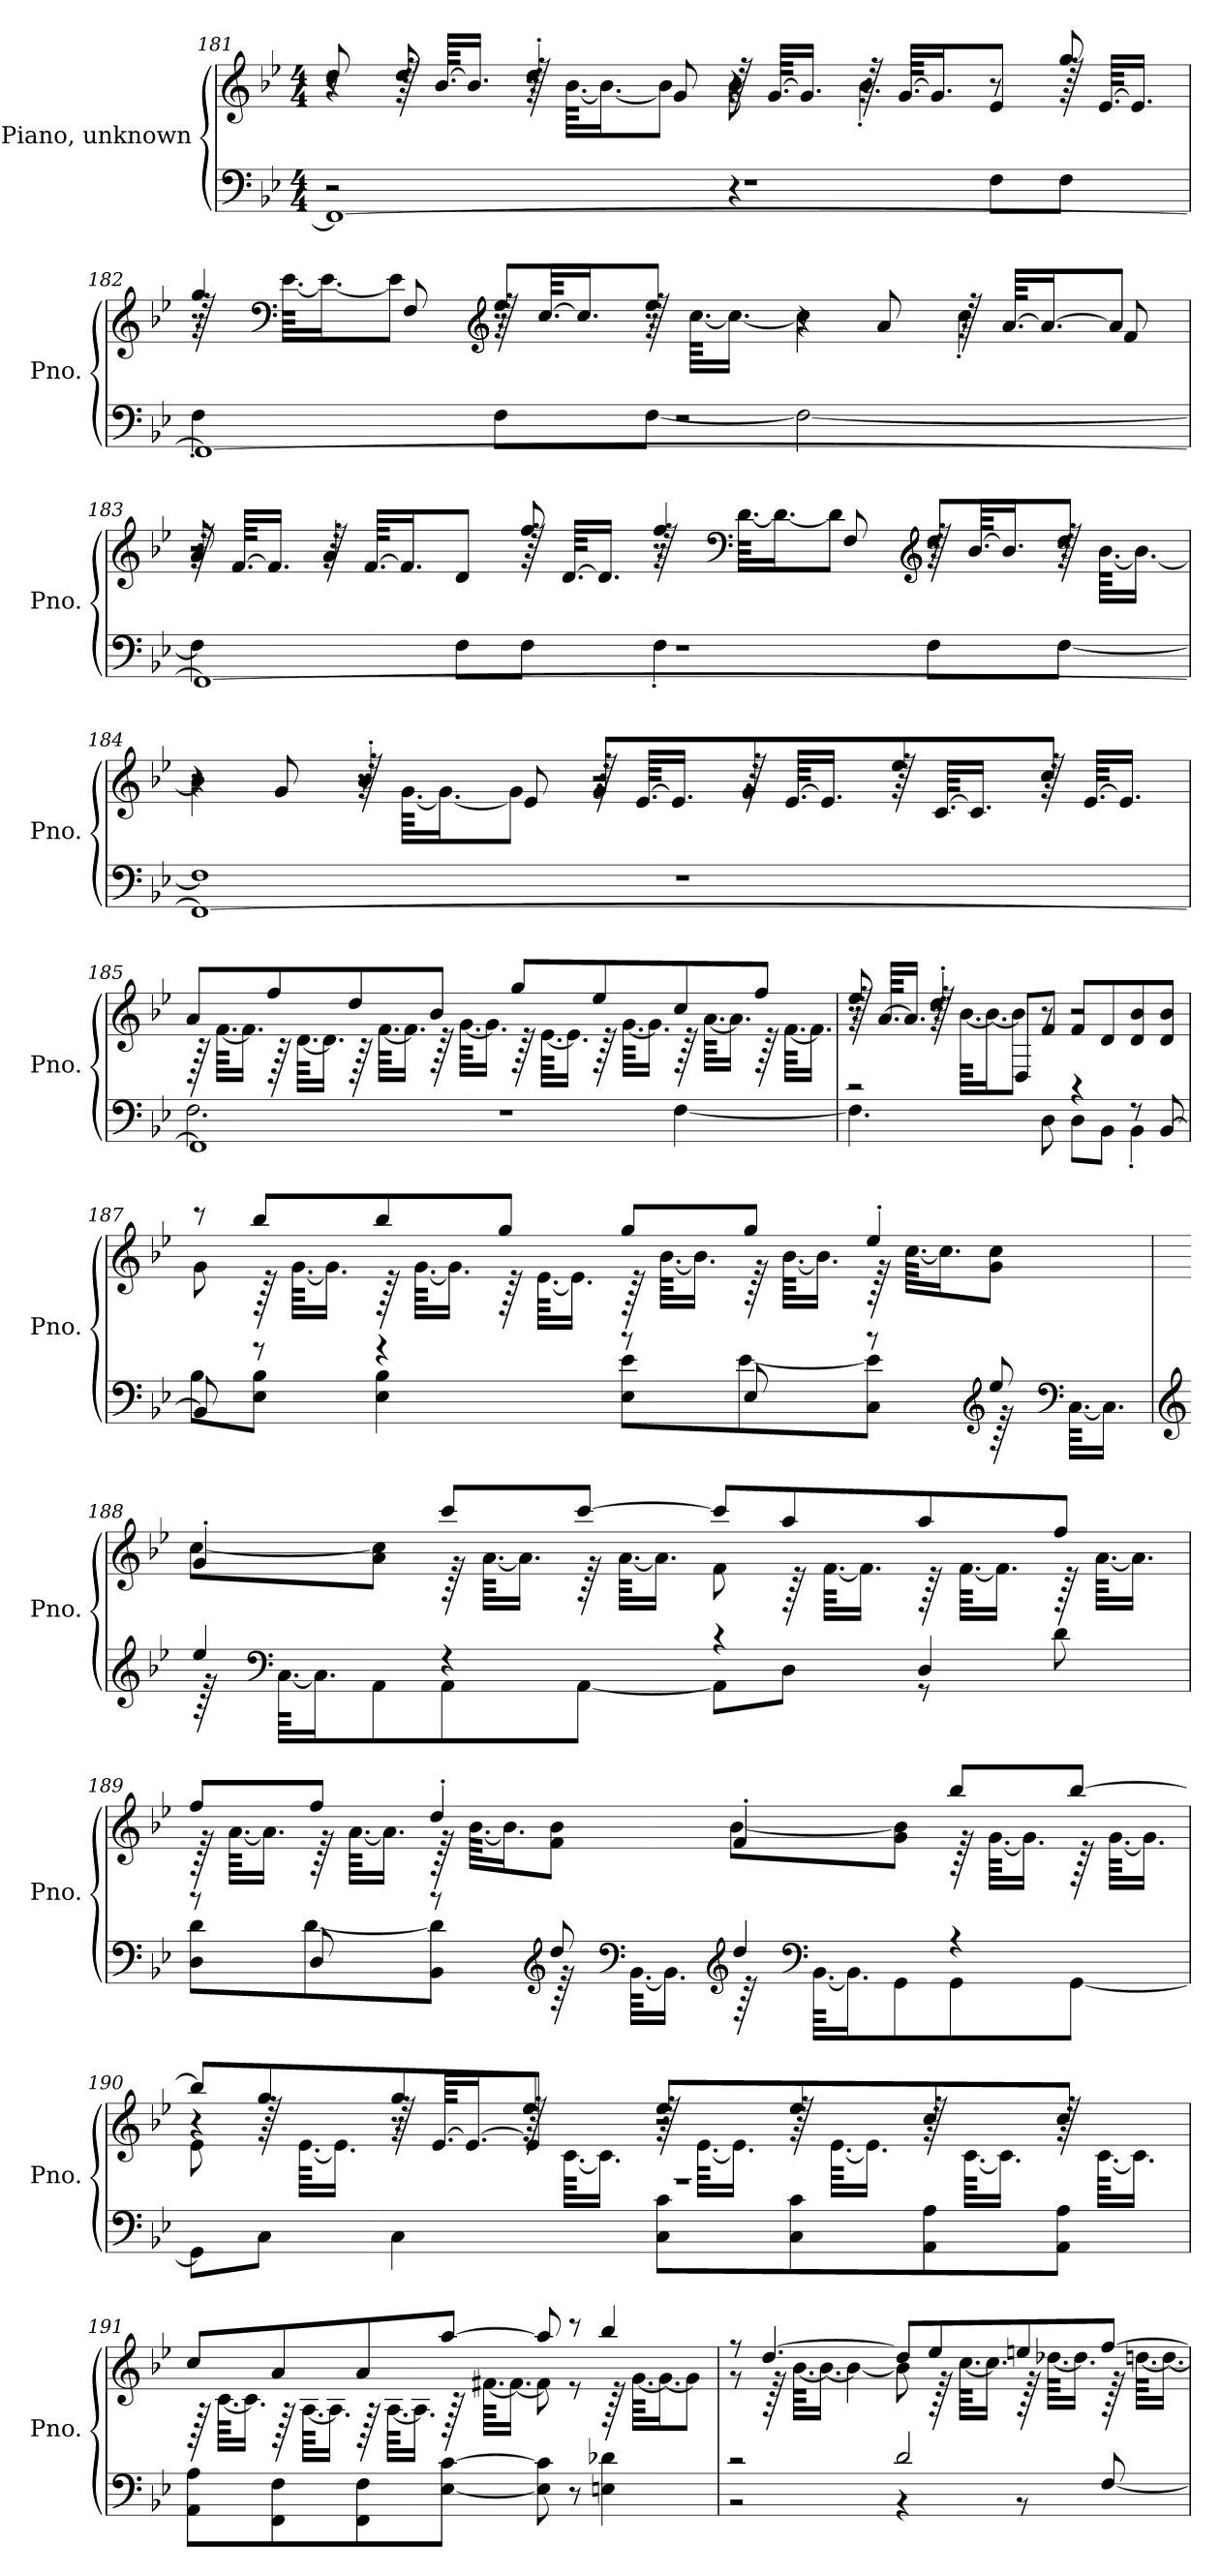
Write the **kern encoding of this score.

**kern	**kern
*part1	*part1
*staff2	*staff1
*I"Piano, unknown	*
*I'Pno.	*
!!LO:LB:g=z
*clefF4	*clefG2
*k[b-e-]	*k[b-e-]
*M4/4	*M4/4
=181	=181
*^	*^
*	*^	*	*^
1r	2r	1FF_	8r	4r	8dd/
.	.	.	8dd/	.	128r
.	.	.	.	.	[64.b-/KKLL
.	.	.	.	.	16.b-/JJ]
.	.	.	4dd'/	128r	8r
.	.	.	.	[64.b-\KKLL	.
.	.	.	.	16.b-\J_	.
.	.	.	.	8b-\J]	8g/
.	4r	.	4r	8b-\	128r
.	.	.	.	.	[64.g/KKLL
.	.	.	.	.	16.g/JJ]
.	.	.	.	4.b-'\	128r
.	.	.	.	.	[64.g/KKLL
.	.	.	.	.	16.g/J]
.	8F\L	.	8r	.	8e-/J
.	8F\J	.	8gg/	.	128r
.	.	.	.	.	[64.e-/KKLL
.	.	.	.	.	16.e-/JJ]
!!LO:LB:g=z	!!	!!
=182	=182	=182	=182	=182	=182
1r	4F'\	1FF_	4gg/	128r	8r
*	*	*	*clefF4	*	*
.	.	.	.	[64.e-\KKLL	.
.	.	.	.	16.e-\J_	.
.	.	.	.	8e-\J]	8F/
*	*	*	*clefG2	*	*
.	8F\L	.	8ee-/L	8r	128r
.	.	.	.	.	[64.cc/KKLL
.	.	.	.	.	16.cc/JJ]
.	[8F\J	.	8ee-/J	128r	8r
.	.	.	.	[64.cc\KKLL	.
.	.	.	.	16.cc\JJ_	.
.	2F\_	.	4r	4cc\]	8r
.	.	.	.	.	8a/
.	.	.	128r	4cc'\	8r
.	.	.	[64.a/KKLL	.	.
.	.	.	16.a/J_	.	.
.	.	.	8a/J]	.	8f/
!!LO:LB:g=z	!!	!!
=183	=183	=183	=183	=183	=183
1r	4F\]	1FF_	8a/	2r	128r
.	.	.	.	.	[64.f/KKLL
.	.	.	.	.	16.f/JJ]
.	.	.	4a/	.	128r
.	.	.	.	.	[64.f/KKLL
.	.	.	.	.	16.f/J]
.	8F\L	.	.	.	8d/J
.	8F\J	.	8ff/	.	128r
.	.	.	.	.	[64.d/KKLL
.	.	.	.	.	16.d/JJ]
.	4F'\	.	4ff/	128r	8r
*	*	*	*clefF4	*	*
.	.	.	.	[64.d\KKLL	.
.	.	.	.	16.d\J_	.
.	.	.	.	8d\J]	8F/
*	*	*	*clefG2	*	*
.	8F\L	.	8dd/L	8r	128r
.	.	.	.	.	[64.b-/KKLL
.	.	.	.	.	16.b-/JJ]
.	[8F\J	.	8dd/J	128r	8r
.	.	.	.	[64.b-\KKLL	.
.	.	.	.	16.b-\JJ_	.
!!LO:LB:g=z	!!	!!
=184	=184	=184	=184	=184	=184
1r	1F]	1FF_	4r	4b-\]	8r
.	.	.	.	.	8g/
.	.	.	4b-'/	128r	8r
.	.	.	.	[64.g\KKLL	.
.	.	.	.	16.g\J_	.
.	.	.	.	8g\J]	8e-/
.	.	.	8g/L	2r	128r
.	.	.	.	.	[64.e-/KKLL
.	.	.	.	.	16.e-/JJ]
.	.	.	8g/	.	128r
.	.	.	.	.	[64.e-/KKLL
.	.	.	.	.	16.e-/JJ]
.	.	.	8ee-/	.	128r
.	.	.	.	.	[64.c/KKLL
.	.	.	.	.	16.c/JJ]
.	.	.	8cc/J	.	128r
.	.	.	.	.	[64.e-/KKLL
.	.	.	.	.	16.e-/JJ]
*	*	*	*	*v	*v
!!LO:PB:g=z
=185	=185	=185	=185	=185
1r	2.F\	1FF]	8a/L	128r
.	.	.	.	[64.f\KKLL
.	.	.	.	16.f\JJ]
.	.	.	8ff/	128r
.	.	.	.	[64.d\KKLL
.	.	.	.	16.d\JJ]
.	.	.	8dd/	128r
.	.	.	.	[64.f\KKLL
.	.	.	.	16.f\JJ]
.	.	.	8b-/J	128r
.	.	.	.	[64.g\KKLL
.	.	.	.	16.g\JJ]
.	.	.	8gg/L	128r
.	.	.	.	[64.e-\KKLL
.	.	.	.	16.e-\JJ]
.	.	.	8ee-/	128r
.	.	.	.	[64.g\KKLL
.	.	.	.	16.g\JJ]
.	[4F\	.	8cc/	128r
.	.	.	.	[64.a\KKLL
.	.	.	.	16.a\JJ]
.	.	.	8ff/J	128r
.	.	.	.	[64.f\KKLL
.	.	.	.	16.f\JJ]
*	*v	*v	*	*
!!LO:LB:g=z
=186	=186	=186	=186
*	*	*	*^
2r	4.F\]	8ee-/	8r	128r
.	.	.	.	[64.a/KKLL
.	.	.	.	16.a/JJ]
.	.	4.dd'/	128r	8r
.	.	.	[64.b-\KKLL	.
.	.	.	16.b-\J_	.
.	.	.	8b-\J]	8D/L
.	8D\	.	8r	8f/J
4r	8D\L	2r	2r	8f/L
.	8BB-\J	.	.	8d/
8r	4BB-'\	.	.	8d/ 8b-/
[8BB-/	.	.	.	8d/ 8b-/J
*	*	*	*v	*v
!!LO:LB:g=z
=187	=187	=187	=187
8BB-/]	8B-\L	8r	8g\
8r	8E-\ 8B-\J	8bb-/L	128r
.	.	.	[64.g\KKLL
.	.	.	16.g\JJ]
4r	4E-\ 4B-\	8bb-/	128r
.	.	.	[64.g\KKLL
.	.	.	16.g\JJ]
.	.	8gg/J	128r
.	.	.	[64.e-\KKLL
.	.	.	16.e-\JJ]
8r	8E-\ 8e-\L	8gg/L	128r
.	.	.	[64.b-\KKLL
.	.	.	16.b-\JJ]
8E-/	[8e-\	8gg/J	128r
.	.	.	[64.b-\KKLL
.	.	.	16.b-\JJ]
8r	8C\ 8e-\]J	4ee-'/	128r
.	.	.	[64.cc\KKLL
.	.	.	16.cc\J]
*clefG2	*	*	*
8ee-/	128r	.	8g\ 8cc\J
*clefF4	*	*	*
.	[64.C\KKLL	.	.
.	16.C\JJ]	.	.
!!LO:LB:g=z	!!
=188	=188	=188	=188
*clefG2	*	*	*
4ee-/	128r	4g'/	[8cc\L
*clefF4	*	*	*
.	[64.C\KKLL	.	.
.	16.C\J]	.	.
.	8AA\	.	8a\ 8cc\]J
4r	8AA\	8ccc/L	128r
.	.	.	[64.a\KKLL
.	.	.	16.a\JJ]
.	[8AA\J	[8ccc/J	128r
.	.	.	[64.a\KKLL
.	.	.	16.a\JJ]
4r	8AA\L]	8ccc/L]	8f\
.	8D\J	8aa/	128r
.	.	.	[64.f\KKLL
.	.	.	16.f\JJ]
4D/	8r	8aa/	128r
.	.	.	[64.f\KKLL
.	.	.	16.f\JJ]
.	8d\	8ff/J	128r
.	.	.	[64.a\KKLL
.	.	.	16.a\JJ]
!!LO:LB:g=z	!!
=189	=189	=189	=189
8r	8D\ 8d\L	8ff/L	128r
.	.	.	[64.a\KKLL
.	.	.	16.a\JJ]
8D/	[8d\	8ff/J	128r
.	.	.	[64.a\KKLL
.	.	.	16.a\JJ]
8r	8BB-\ 8d\]J	4dd'/	128r
.	.	.	[64.b-\KKLL
.	.	.	16.b-\J]
*clefG2	*	*	*
8dd/	128r	.	8f\ 8b-\J
*clefF4	*	*	*
.	[64.BB-\KKLL	.	.
.	16.BB-\JJ]	.	.
*clefG2	*	*	*
4dd/	128r	4f'/	[8b-\L
*clefF4	*	*	*
.	[64.BB-\KKLL	.	.
.	16.BB-\J]	.	.
.	8GG\	.	8g\ 8b-\]J
4r	8GG\	8bb-/L	128r
.	.	.	[64.g\KKLL
.	.	.	16.g\JJ]
.	[8GG\J	[8bb-/J	128r
.	.	.	[64.g\KKLL
.	.	.	16.g\JJ]
!!LO:LB:g=z
=190	=190	=190	=190
*	*	*	*^
1r	8GG\L]	8bb-/L]	8e-\	4r
.	8C\J	8gg/	128r	.
.	.	.	[64.e-\KKLL	.
.	.	.	16.e-\JJ]	.
.	4C\	8gg/	8r	128r
.	.	.	.	[64.e-/KKLL
.	.	.	.	16.e-/J_
.	.	8ee-/J	128r	8e-/J]
.	.	.	[64.c\KKLL	.
.	.	.	16.c\JJ]	.
.	8C\ 8c\L	8ee-/L	128r	2r
.	.	.	[64.e-\KKLL	.
.	.	.	16.e-\JJ]	.
.	8C\ 8c\	8ee-/	128r	.
.	.	.	[64.e-\KKLL	.
.	.	.	16.e-\JJ]	.
.	8AA\ 8A\	8cc/	128r	.
.	.	.	[64.c\KKLL	.
.	.	.	16.c\JJ]	.
.	8AA\ 8A\J	8cc/J	128r	.
.	.	.	[64.c\KKLL	.
.	.	.	16.c\JJ]	.
*v	*v	*	*	*
*	*	*v	*v
!!LO:PB:g=z
=191	=191	=191
8AA\ 8A\L	8cc/L	128r
.	.	[64.c\KKLL
.	.	16.c\JJ]
8FF\ 8F\	8a/	128r
.	.	[64.A\KKLL
.	.	16.A\JJ]
8FF\ 8F\	8a/	128r
.	.	[64.A\KKLL
.	.	16.A\JJ]
[8E-\ [8c\J	[8aa/J	128r
.	.	[64.f#X\KKLL
.	.	16.f#\JJ_
8E-\] 8c\]	8aa/]	8f#\]
8r	8r	8r
4En\ 4d-X\	4bb-/	128r
.	.	[64.g\KKLL
.	.	16.g\J_
.	.	8g\J]
!!LO:LB:g=z	!!
=192	=192	=192
*^	*	*
2r	2r	8r	8r
.	.	[4.dd/	128r
.	.	.	[64.b-\KKLL
.	.	.	16.b-\JJ_
.	.	.	4b-\_
2d/	4r	8dd/L]	8b-\]
.	.	8ee-/	128r
.	.	.	[64.cc\KKLL
.	.	.	16.cc\JJ]
.	8r	8een/	128r
.	.	.	[64.dd-X\KKLL
.	.	.	16.dd-\JJ]
.	[8F/	[8ff/J	128r
.	.	.	[64.ddn\KKLL
.	.	.	16.dd\JJ_
*v	*v	*	*
*	*v	*v
=	=
*-	*-
